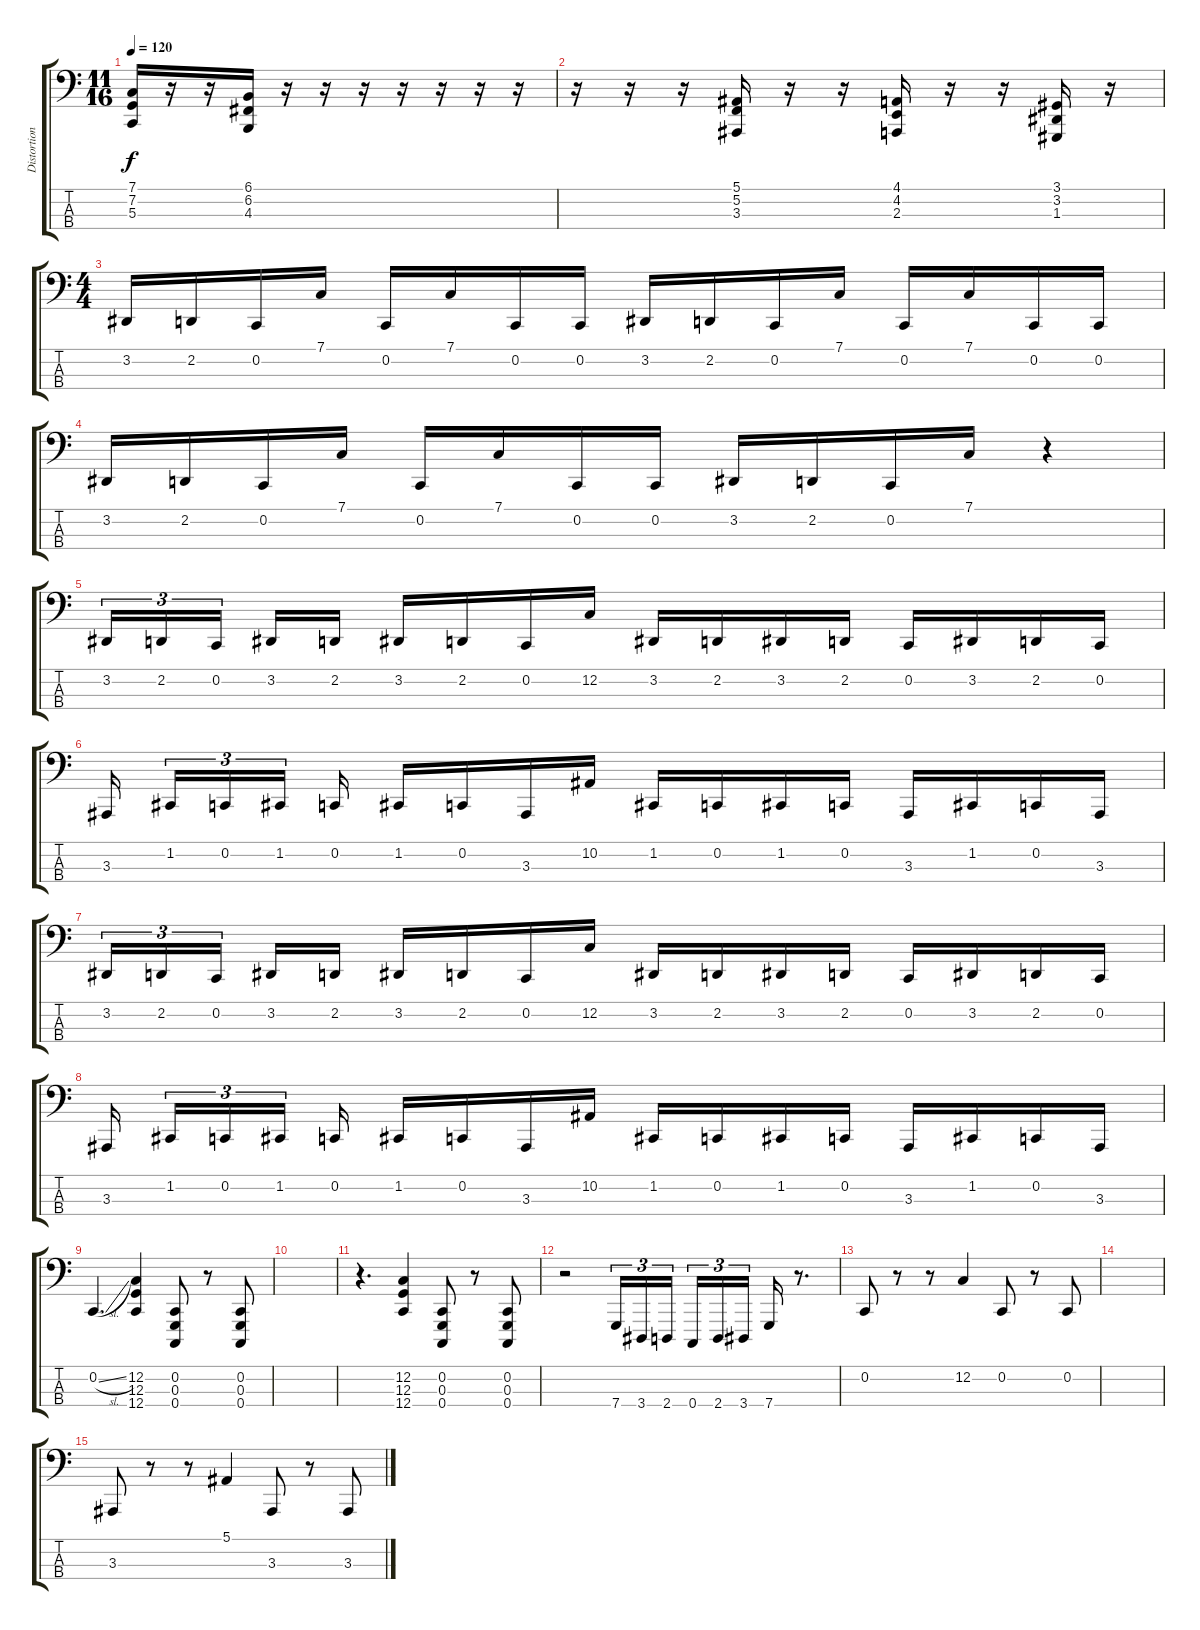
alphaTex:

\track ("Distortion Bass" "Distortion") {instrument synthbrass1}
\staff {score tabs}
\tuning (F2 C2 G1 C1) {hide}
\ts (11 16)
\tempo 120
\clef f4
\ks c
(7.1 7.2 5.3).16{dy f} r.16 r.16 (6.1 6.2 4.3).16 r.16 r.16 r.16 r.16 r.16 r.16 r.16 |
r.16 r.16 r.16 (5.1 5.2 3.3).16 r.16 r.16 (4.1 4.2 2.3).16 r.16 r.16 (3.1 3.2 1.3).16 r.16 |
\ts (4 4)
3.2.16 2.2.16 0.2.16 7.1.16 0.2.16 7.1.16 0.2.16 0.2.16 3.2.16 2.2.16 0.2.16 7.1.16 0.2.16 7.1.16 0.2.16 0.2.16 |
3.2.16 2.2.16 0.2.16 7.1.16 0.2.16 7.1.16 0.2.16 0.2.16 3.2.16 2.2.16 0.2.16 7.1.16 r.4 |
3.2.16{tu (3 2)} 2.2.16{tu (3 2)} 0.2.16{tu (3 2) beam splitsecondary} 3.2.16 2.2.16 3.2.16 2.2.16 0.2.16 12.2.16 3.2.16 2.2.16 3.2.16 2.2.16 0.2.16 3.2.16 2.2.16 0.2.16 |
3.3.16{beam splitsecondary} 1.2.16{tu (3 2)} 0.2.16{tu (3 2)} 1.2.16{tu (3 2) beam splitsecondary} 0.2.16 1.2.16 0.2.16 3.3.16 10.2.16 1.2.16 0.2.16 1.2.16 0.2.16 3.3.16 1.2.16 0.2.16 3.3.16 |
3.2.16{tu (3 2)} 2.2.16{tu (3 2)} 0.2.16{tu (3 2) beam splitsecondary} 3.2.16 2.2.16 3.2.16 2.2.16 0.2.16 12.2.16 3.2.16 2.2.16 3.2.16 2.2.16 0.2.16 3.2.16 2.2.16 0.2.16 |
3.3.16{beam splitsecondary} 1.2.16{tu (3 2)} 0.2.16{tu (3 2)} 1.2.16{tu (3 2) beam splitsecondary} 0.2.16 1.2.16 0.2.16 3.3.16 10.2.16 1.2.16 0.2.16 1.2.16 0.2.16 3.3.16 1.2.16 0.2.16 3.3.16 |
0.2{sl}.4{d} (12.2 12.3 12.4).4 (0.2 0.3 0.4).8 r.8 (0.2 0.3 0.4).8 |
|
r.4{d} (12.2 12.3 12.4).4 (0.2 0.3 0.4).8 r.8 (0.2 0.3 0.4).8 |
r.2 7.4.16{tu (3 2)} 3.4.16{tu (3 2)} 2.4.16{tu (3 2) beam splitsecondary} 0.4.16{tu (3 2)} 2.4.16{tu (3 2)} 3.4.16{tu (3 2)} 7.4.16 r.8{d} |
0.2.8 r.8 r.8 12.2.4 0.2.8 r.8 0.2.8 |
|
3.3.8 r.8 r.8 5.1.4 3.3.8 r.8 3.3.8
